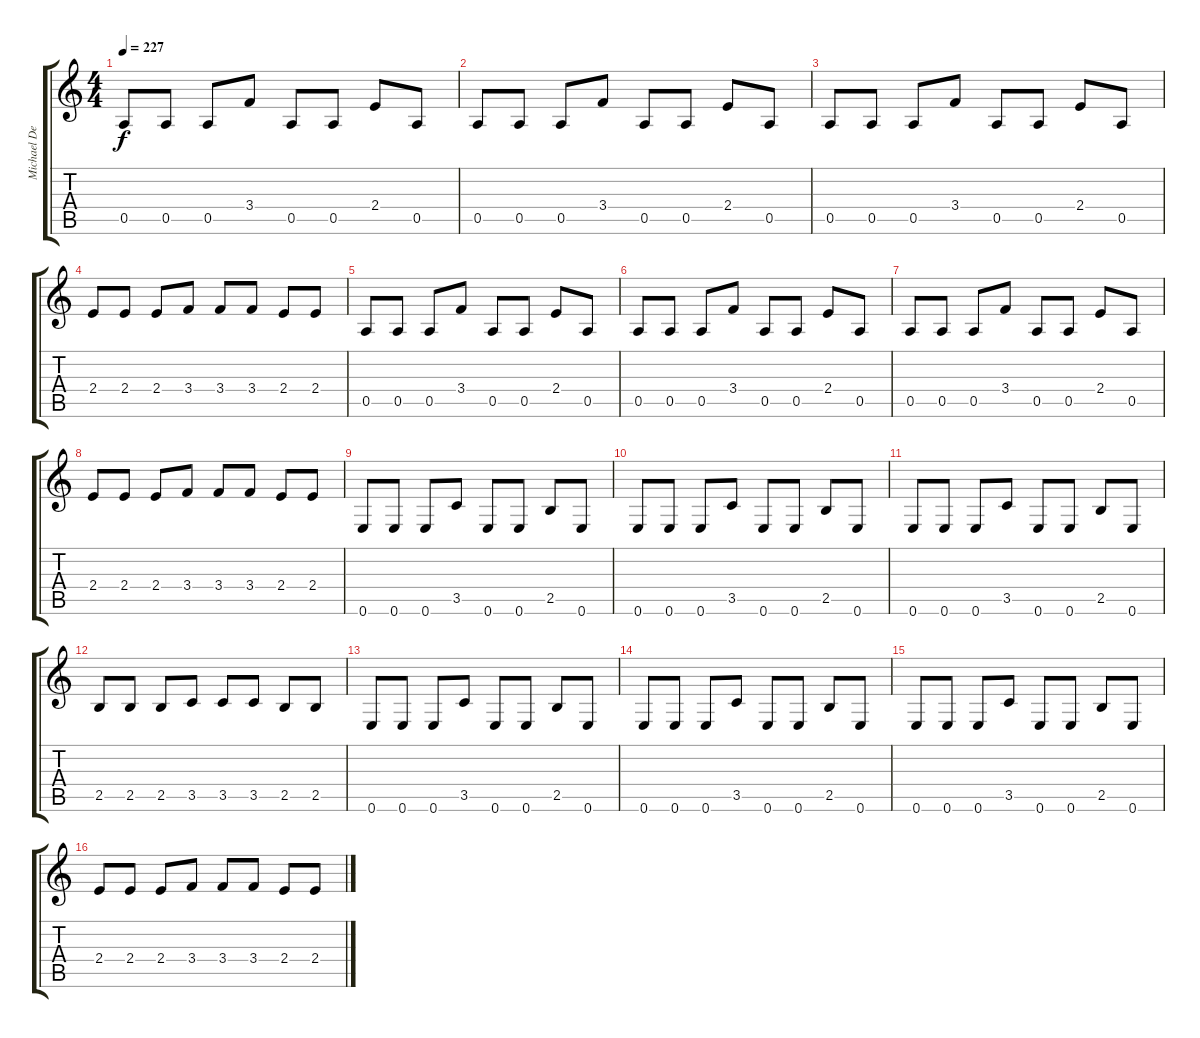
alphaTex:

\track ("Michael Denner" "Michael De") {instrument distortionguitar}
\staff {score tabs}
\tuning (E4 B3 G3 D3 A2 E2) {hide}
\ts (4 4)
\tempo 227
\clef g2
\ks c
0.5.8{dy f instrument distortionguitar} 0.5.8 0.5.8 3.4.8 0.5.8 0.5.8 2.4.8 0.5.8 |
0.5.8 0.5.8 0.5.8 3.4.8 0.5.8 0.5.8 2.4.8 0.5.8 |
0.5.8 0.5.8 0.5.8 3.4.8 0.5.8 0.5.8 2.4.8 0.5.8 |
2.4.8 2.4.8 2.4.8 3.4.8 3.4.8 3.4.8 2.4.8 2.4.8 |
0.5.8 0.5.8 0.5.8 3.4.8 0.5.8 0.5.8 2.4.8 0.5.8 |
0.5.8 0.5.8 0.5.8 3.4.8 0.5.8 0.5.8 2.4.8 0.5.8 |
0.5.8 0.5.8 0.5.8 3.4.8 0.5.8 0.5.8 2.4.8 0.5.8 |
2.4.8 2.4.8 2.4.8 3.4.8 3.4.8 3.4.8 2.4.8 2.4.8 |
0.6.8 0.6.8 0.6.8 3.5.8 0.6.8 0.6.8 2.5.8 0.6.8 |
0.6.8 0.6.8 0.6.8 3.5.8 0.6.8 0.6.8 2.5.8 0.6.8 |
0.6.8 0.6.8 0.6.8 3.5.8 0.6.8 0.6.8 2.5.8 0.6.8 |
2.5.8 2.5.8 2.5.8 3.5.8 3.5.8 3.5.8 2.5.8 2.5.8 |
0.6.8 0.6.8 0.6.8 3.5.8 0.6.8 0.6.8 2.5.8 0.6.8 |
0.6.8 0.6.8 0.6.8 3.5.8 0.6.8 0.6.8 2.5.8 0.6.8 |
0.6.8 0.6.8 0.6.8 3.5.8 0.6.8 0.6.8 2.5.8 0.6.8 |
2.4.8 2.4.8 2.4.8 3.4.8 3.4.8 3.4.8 2.4.8 2.4.8
